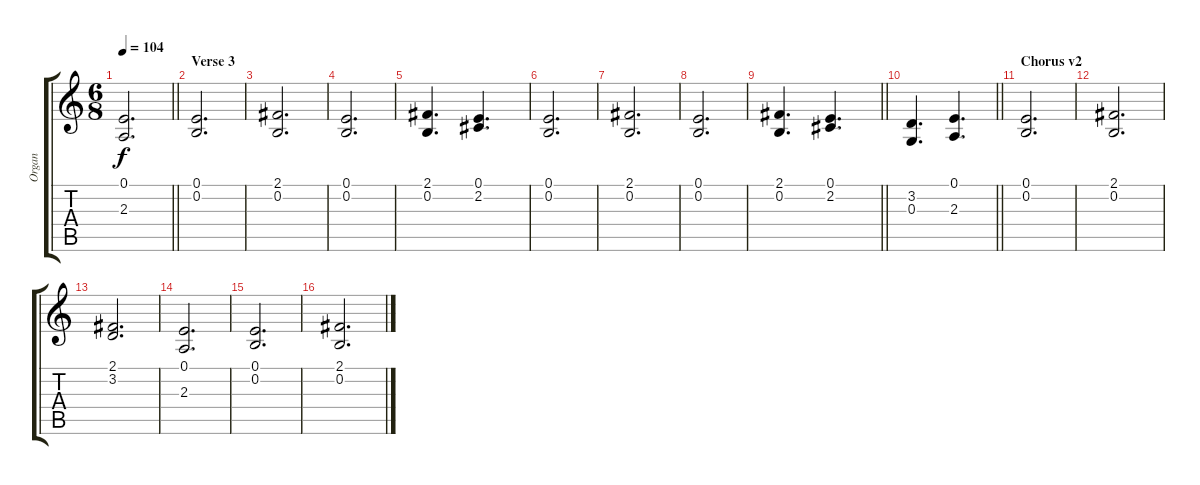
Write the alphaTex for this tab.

\track ("Organ" "Organ") {instrument percussiveorgan}
\staff {score tabs}
\tuning (E4 B3 G3 D3 A2 E2) {hide}
\ts (6 8)
\tempo 104
\clef g2
\barLineRight lightlight
\ks c
(0.1 2.3).2{d dy f} |
\section ("" "Verse 3")
(0.1 0.2).2{d} |
(2.1 0.2).2{d} |
(0.1 0.2).2{d} |
(2.1 0.2).4{d} (0.1 2.2).4{d} |
(0.1 0.2).2{d} |
(2.1 0.2).2{d} |
(0.1 0.2).2{d} |
\barLineRight lightlight
(2.1 0.2).4{d} (0.1 2.2).4{d} |
\section ("" "")
\barLineRight lightlight
(3.2 0.3).4{d} (0.1 2.3).4{d} |
\section ("" "Chorus v2")
(0.1 0.2).2{d} |
(2.1 0.2).2{d} |
(2.1 3.2).2{d} |
(0.1 2.3).2{d} |
(0.1 0.2).2{d} |
(2.1 0.2).2{d}
